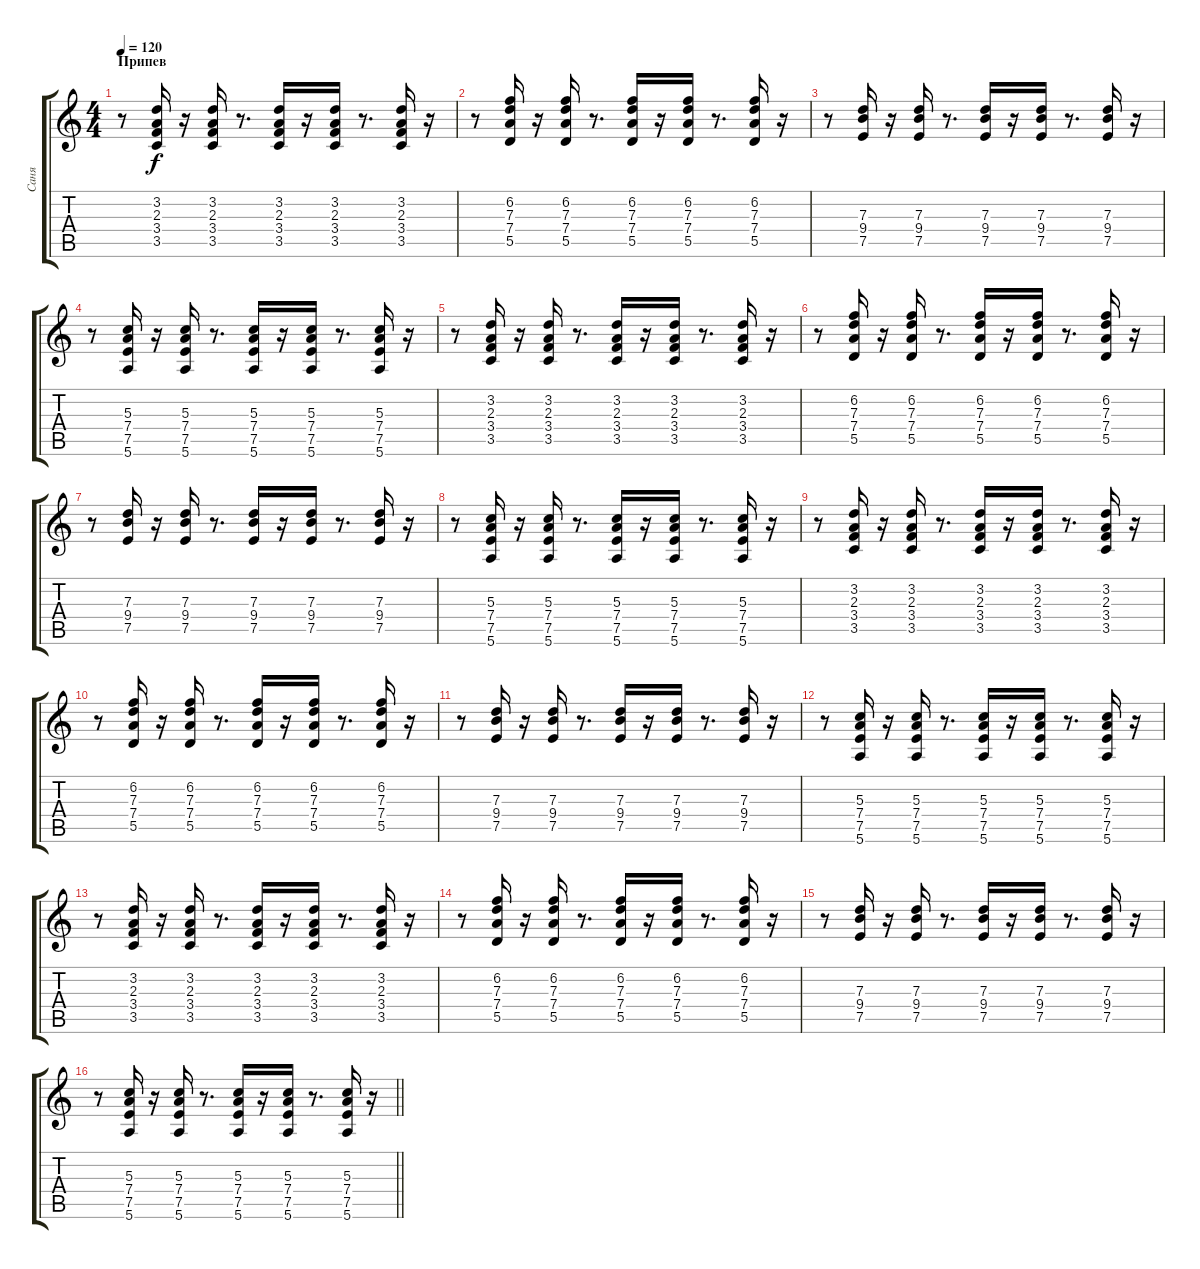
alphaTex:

\track ("Саня" "Саня") {instrument electricguitarclean}
\staff {score tabs}
\tuning (E4 B3 G3 D3 A2 E2) {hide}
\ts (4 4)
\section ("" "Припев")
\tempo 120
\clef g2
\ks c
r.8{dy f} (3.2 2.3 3.4 3.5).16 r.16 (3.2 2.3 3.4 3.5).16 r.8{d} (3.2 2.3 3.4 3.5).16 r.16 (3.2 2.3 3.4 3.5).16 r.8{d} (3.2 2.3 3.4 3.5).16 r.16 |
r.8 (6.2 7.3 7.4 5.5).16 r.16 (6.2 7.3 7.4 5.5).16 r.8{d} (6.2 7.3 7.4 5.5).16 r.16 (6.2 7.3 7.4 5.5).16 r.8{d} (6.2 7.3 7.4 5.5).16 r.16 |
r.8 (7.3 9.4 7.5).16 r.16 (7.3 9.4 7.5).16 r.8{d} (7.3 9.4 7.5).16 r.16 (7.3 9.4 7.5).16 r.8{d} (7.3 9.4 7.5).16 r.16 |
r.8 (5.3 7.4 7.5 5.6).16 r.16 (5.3 7.4 7.5 5.6).16 r.8{d} (5.3 7.4 7.5 5.6).16 r.16 (5.3 7.4 7.5 5.6).16 r.8{d} (5.3 7.4 7.5 5.6).16 r.16 |
r.8 (3.2 2.3 3.4 3.5).16 r.16 (3.2 2.3 3.4 3.5).16 r.8{d} (3.2 2.3 3.4 3.5).16 r.16 (3.2 2.3 3.4 3.5).16 r.8{d} (3.2 2.3 3.4 3.5).16 r.16 |
r.8 (6.2 7.3 7.4 5.5).16 r.16 (6.2 7.3 7.4 5.5).16 r.8{d} (6.2 7.3 7.4 5.5).16 r.16 (6.2 7.3 7.4 5.5).16 r.8{d} (6.2 7.3 7.4 5.5).16 r.16 |
r.8 (7.3 9.4 7.5).16 r.16 (7.3 9.4 7.5).16 r.8{d} (7.3 9.4 7.5).16 r.16 (7.3 9.4 7.5).16 r.8{d} (7.3 9.4 7.5).16 r.16 |
r.8 (5.3 7.4 7.5 5.6).16 r.16 (5.3 7.4 7.5 5.6).16 r.8{d} (5.3 7.4 7.5 5.6).16 r.16 (5.3 7.4 7.5 5.6).16 r.8{d} (5.3 7.4 7.5 5.6).16 r.16 |
r.8 (3.2 2.3 3.4 3.5).16 r.16 (3.2 2.3 3.4 3.5).16 r.8{d} (3.2 2.3 3.4 3.5).16 r.16 (3.2 2.3 3.4 3.5).16 r.8{d} (3.2 2.3 3.4 3.5).16 r.16 |
r.8 (6.2 7.3 7.4 5.5).16 r.16 (6.2 7.3 7.4 5.5).16 r.8{d} (6.2 7.3 7.4 5.5).16 r.16 (6.2 7.3 7.4 5.5).16 r.8{d} (6.2 7.3 7.4 5.5).16 r.16 |
r.8 (7.3 9.4 7.5).16 r.16 (7.3 9.4 7.5).16 r.8{d} (7.3 9.4 7.5).16 r.16 (7.3 9.4 7.5).16 r.8{d} (7.3 9.4 7.5).16 r.16 |
r.8 (5.3 7.4 7.5 5.6).16 r.16 (5.3 7.4 7.5 5.6).16 r.8{d} (5.3 7.4 7.5 5.6).16 r.16 (5.3 7.4 7.5 5.6).16 r.8{d} (5.3 7.4 7.5 5.6).16 r.16 |
r.8 (3.2 2.3 3.4 3.5).16 r.16 (3.2 2.3 3.4 3.5).16 r.8{d} (3.2 2.3 3.4 3.5).16 r.16 (3.2 2.3 3.4 3.5).16 r.8{d} (3.2 2.3 3.4 3.5).16 r.16 |
r.8 (6.2 7.3 7.4 5.5).16 r.16 (6.2 7.3 7.4 5.5).16 r.8{d} (6.2 7.3 7.4 5.5).16 r.16 (6.2 7.3 7.4 5.5).16 r.8{d} (6.2 7.3 7.4 5.5).16 r.16 |
r.8 (7.3 9.4 7.5).16 r.16 (7.3 9.4 7.5).16 r.8{d} (7.3 9.4 7.5).16 r.16 (7.3 9.4 7.5).16 r.8{d} (7.3 9.4 7.5).16 r.16 |
\barLineRight lightlight
r.8 (5.3 7.4 7.5 5.6).16 r.16 (5.3 7.4 7.5 5.6).16 r.8{d} (5.3 7.4 7.5 5.6).16 r.16 (5.3 7.4 7.5 5.6).16 r.8{d} (5.3 7.4 7.5 5.6).16 r.16
